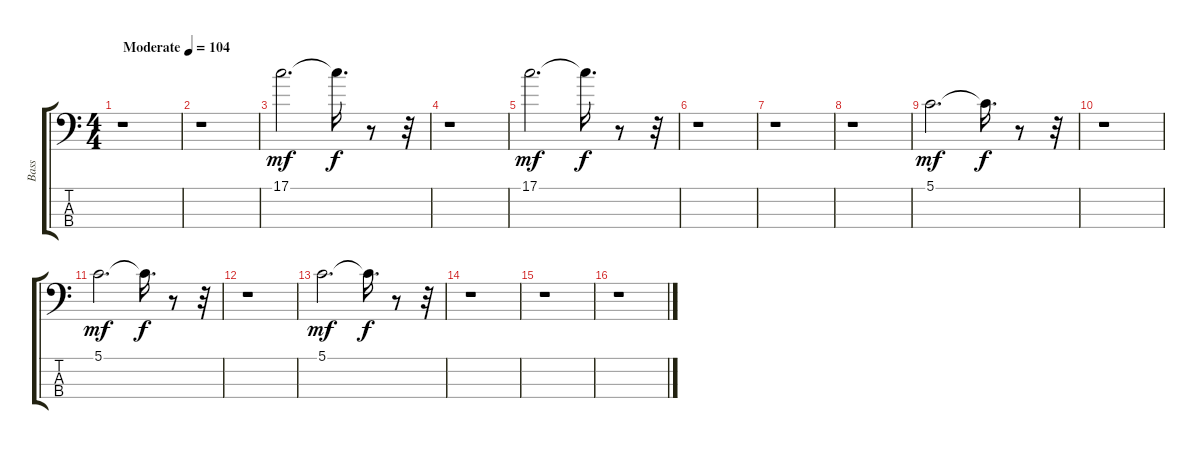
\track ("Bass" "Bass") {instrument electricbassfinger}
\staff {score tabs}
\tuning (G2 D2 A1 E1) {hide}
\ts (4 4)
\tempo (104 "Moderate")
\clef f4
\ks c
r.1{dy mf instrument electricbassfinger} |
r.1 |
17.1.2{d} 17.1{t}.16{d dy f} r.8 r.32 |
r.1 |
17.1.2{d dy mf} 17.1{t}.16{d dy f} r.8 r.32 |
r.1 |
r.1 |
r.1 |
5.1.2{d dy mf} 5.1{t}.16{d dy f} r.8 r.32 |
r.1 |
5.1.2{d dy mf} 5.1{t}.16{d dy f} r.8 r.32 |
r.1 |
5.1.2{d dy mf} 5.1{t}.16{d dy f} r.8 r.32 |
r.1 |
r.1 |
r.1
